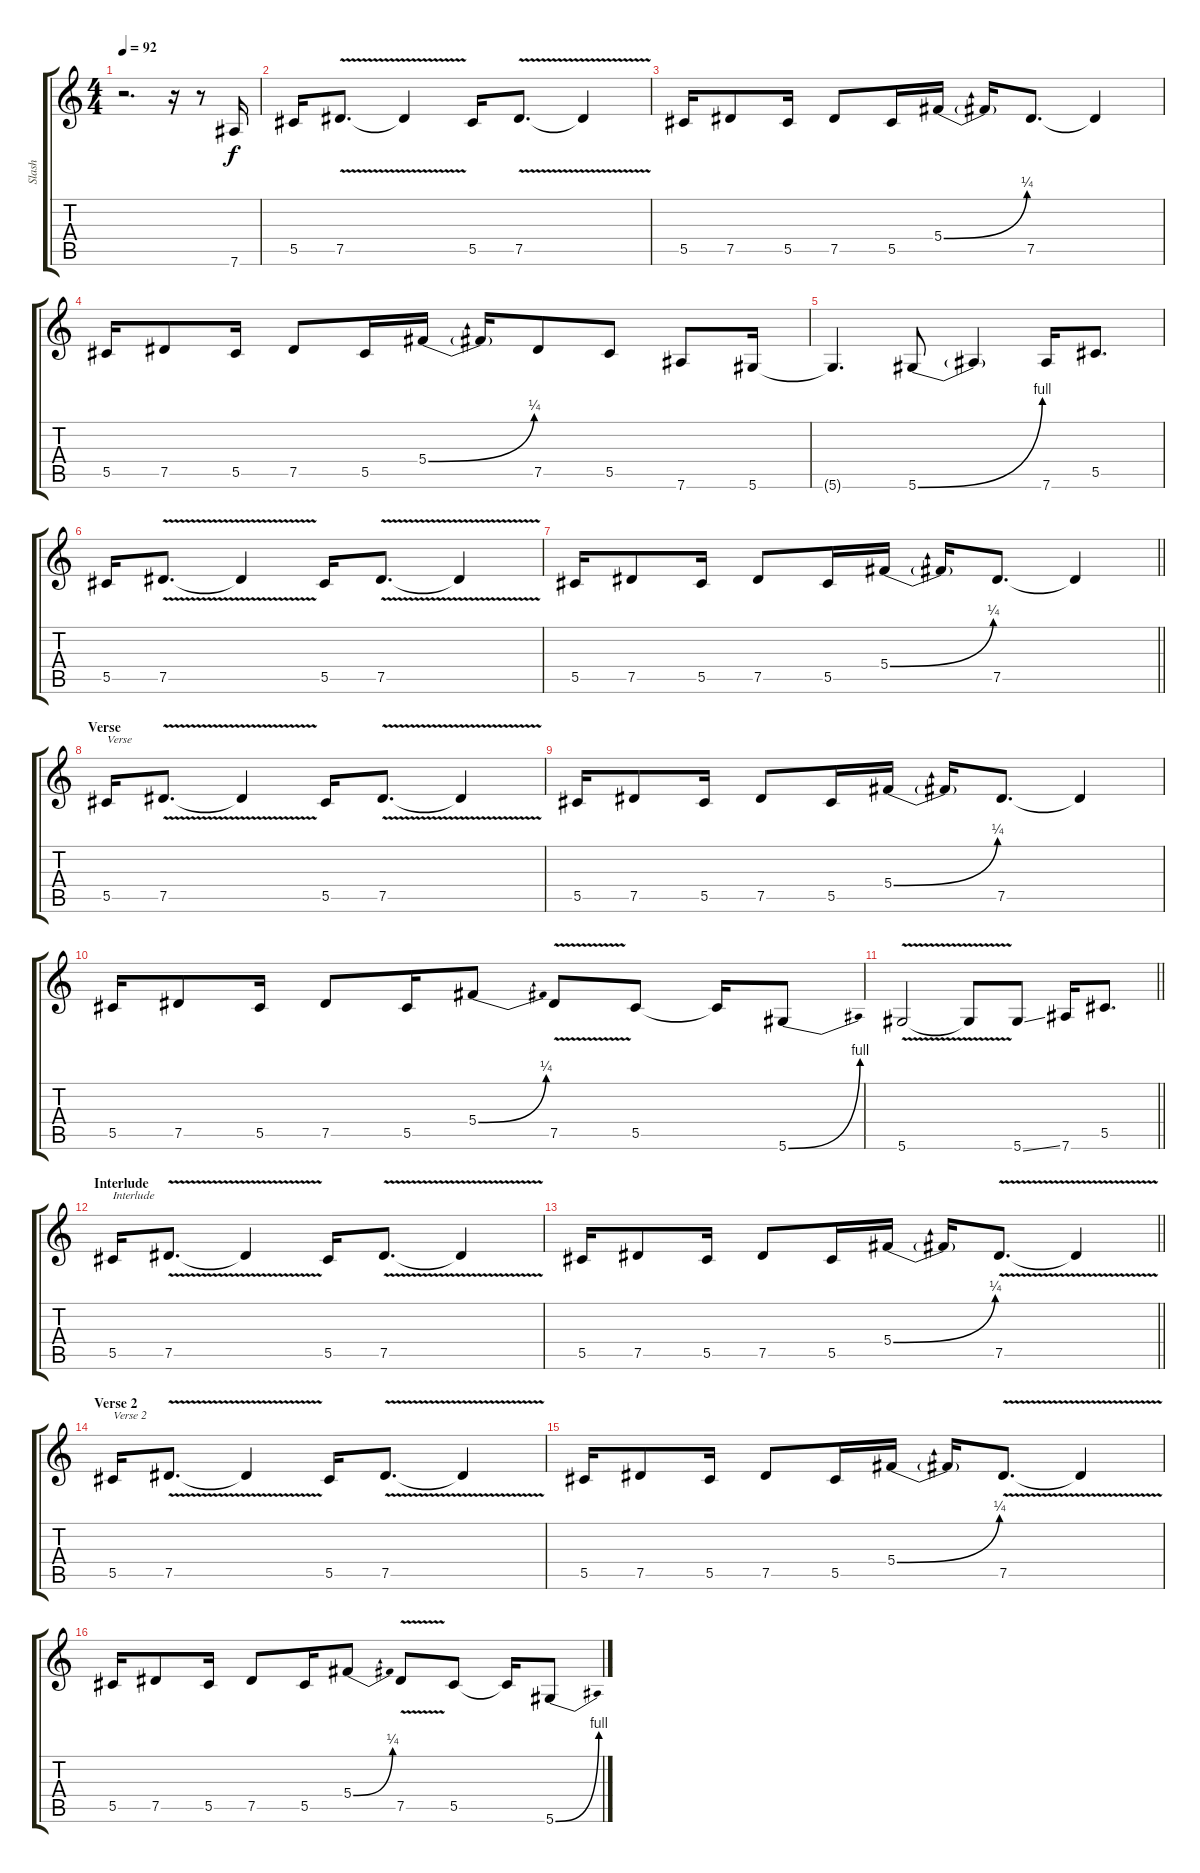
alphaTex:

\track ("Slash" "Slash") {instrument distortionguitar}
\staff {score tabs}
\tuning (Eb4 Bb3 Gb3 Db3 Ab2 Eb2) {hide}
\ts (4 4)
\tempo 92
\clef g2
\ks c
r.2{d dy f instrument distortionguitar} r.16 r.8 7.6.16 |
5.5.16 7.5{v}.8{d} 7.5{t}.4 5.5.16 7.5{v}.8{d} 7.5{t}.4 |
5.5.16 7.5.8 5.5.16 7.5.8 5.5.16 5.4{be (bend 0 0 60 1)}.16 5.4{t}.16 7.5.8{d} 7.5{t}.4 |
5.5.16 7.5.8 5.5.16 7.5.8 5.5.16 5.4{be (bend 0 0 60 1)}.16 5.4{t}.16 7.5.8 5.5.8 7.6.8 5.6.16 |
5.6{t}.4{d} 5.6{be (bend 0 0 60 4)}.8 5.6{t}.4 7.6.16 5.5.8{d} |
5.5.16 7.5{v}.8{d} 7.5{t}.4 5.5.16 7.5{v}.8{d} 7.5{t}.4 |
\barLineRight lightlight
5.5.16 7.5.8 5.5.16 7.5.8 5.5.16 5.4{be (bend 0 0 60 1)}.16 5.4{t}.16 7.5.8{d} 7.5{t}.4 |
\section ("" "Verse")
5.5.16{txt "Verse"} 7.5{v}.8{d} 7.5{t}.4 5.5.16 7.5{v}.8{d} 7.5{t}.4 |
5.5.16 7.5.8 5.5.16 7.5.8 5.5.16 5.4{be (bend 0 0 60 1)}.16 5.4{t}.16 7.5.8{d} 7.5{t}.4 |
5.5.16 7.5.8 5.5.16 7.5.8 5.5.16 5.4{be (bend 0 0 60 1)}.8 7.5{v}.8 5.5.8 5.5{t}.16 5.6{be (bend 0 0 60 4)}.8 |
\barLineRight lightlight
5.6{v}.2 5.6{t}.8 5.6{ss}.8 7.6.16 5.5.8{d} |
\section ("" "Interlude")
5.5.16{txt "Interlude"} 7.5{v}.8{d} 7.5{t}.4 5.5.16 7.5{v}.8{d} 7.5{t}.4 |
\barLineRight lightlight
5.5.16 7.5.8 5.5.16 7.5.8 5.5.16 5.4{be (bend 0 0 60 1)}.16 5.4{t}.16 7.5{v}.8{d} 7.5{t}.4 |
\section ("" "Verse 2")
5.5.16{txt "Verse 2"} 7.5{v}.8{d} 7.5{t}.4 5.5.16 7.5{v}.8{d} 7.5{t}.4 |
5.5.16 7.5.8 5.5.16 7.5.8 5.5.16 5.4{be (bend 0 0 60 1)}.16 5.4{t}.16 7.5{v}.8{d} 7.5{t}.4 |
5.5.16 7.5.8 5.5.16 7.5.8 5.5.16 5.4{be (bend 0 0 60 1)}.8 7.5{v}.8 5.5.8 5.5{t}.16 5.6{be (bend 0 0 60 4)}.8
